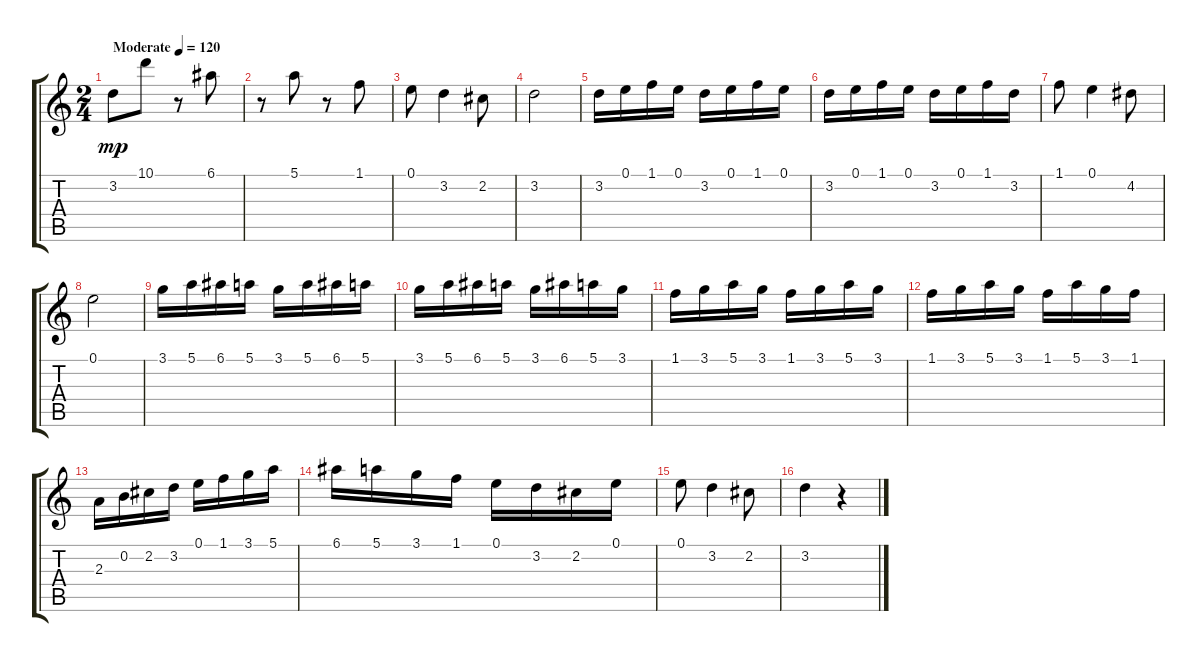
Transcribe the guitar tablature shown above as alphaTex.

\track "" {instrument electricguitarclean}
\staff {score tabs}
\tuning (E4 B3 G3 D3 A2 E2) {hide}
\ts (2 4)
\tempo (120 "Moderate")
\clef g2
\ks c
3.2.8{dy mp instrument electricguitarclean} 10.1.8 r.8 6.1.8 |
r.8 5.1.8 r.8 1.1.8 |
0.1.8 3.2.4 2.2.8 |
3.2.2 |
3.2.16 0.1.16 1.1.16 0.1.16 3.2.16 0.1.16 1.1.16 0.1.16 |
3.2.16 0.1.16 1.1.16 0.1.16 3.2.16 0.1.16 1.1.16 3.2.16 |
1.1.8 0.1.4 4.2.8 |
0.1.2 |
3.1.16 5.1.16 6.1.16 5.1.16 3.1.16 5.1.16 6.1.16 5.1.16 |
3.1.16 5.1.16 6.1.16 5.1.16 3.1.16 6.1.16 5.1.16 3.1.16 |
1.1.16 3.1.16 5.1.16 3.1.16 1.1.16 3.1.16 5.1.16 3.1.16 |
1.1.16 3.1.16 5.1.16 3.1.16 1.1.16 5.1.16 3.1.16 1.1.16 |
2.3.16 0.2.16 2.2.16 3.2.16 0.1.16 1.1.16 3.1.16 5.1.16 |
6.1.16 5.1.16 3.1.16 1.1.16 0.1.16 3.2.16 2.2.16 0.1.16 |
0.1.8 3.2.4 2.2.8 |
3.2.4 r.4
